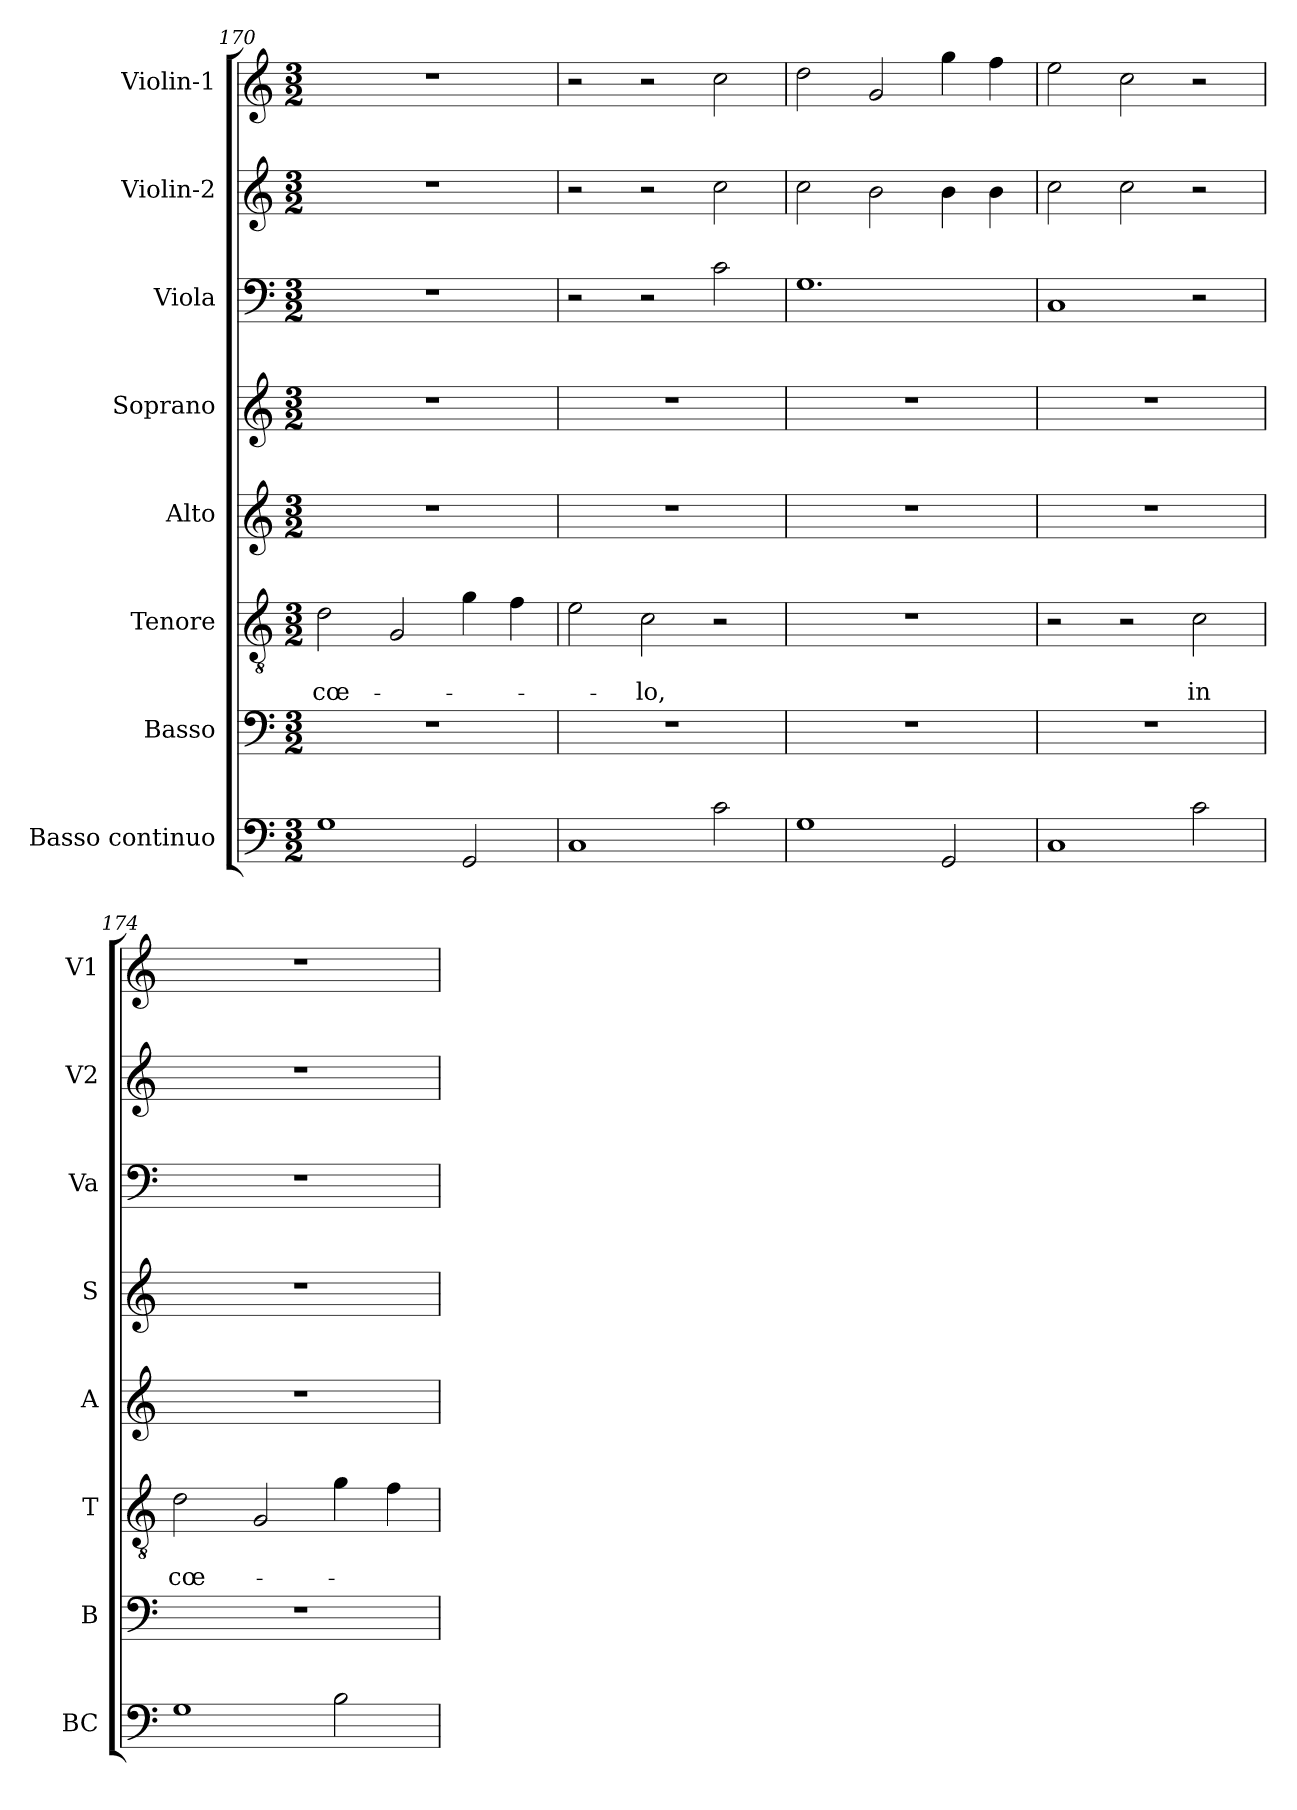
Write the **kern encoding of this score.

**kern	**kern	**kern	**text	**text	**kern	**kern	**kern	**kern	**kern
*part8	*part7	*part6	*part6	*part6	*part5	*part4	*part3	*part2	*part1
*staff8	*staff7	*staff6	*staff6	*staff6	*staff5	*staff4	*staff3	*staff2	*staff1
*I"Basso continuo	*I"Basso	*I"Tenore	*	*	*I"Alto	*I"Soprano	*I"Viola	*I"Violin-2	*I"Violin-1
*I'BC	*I'B	*I'T	*	*	*I'A	*I'S	*I'Va	*I'V2	*I'V1
*clefF4	*clefF4	*clefGv2	*	*	*clefG2	*clefG2	*clefF4	*clefG2	*clefG2
*k[]	*k[]	*k[]	*	*	*k[]	*k[]	*k[]	*k[]	*k[]
*C:	*C:	*C:	*	*	*C:	*C:	*C:	*C:	*C:
*M3/2	*M3/2	*M3/2	*	*	*M3/2	*M3/2	*M3/2	*M3/2	*M3/2
=170	=170	=170	=170	=170	=170	=170	=170	=170	=170
!	!	!	!	!LO:LY:b	!	!	!	!	!
1G	1.r	2d\	.	cœ-	1.r	1.r	1.r	1.r	1.r
.	.	2G/	.	.	.	.	.	.	.
2GG/	.	4g\	.	.	.	.	.	.	.
.	.	4f\	.	.	.	.	.	.	.
=171	=171	=171	=171	=171	=171	=171	=171	=171	=171
1C	1.r	2e\	.	.	1.r	1.r	2r	2r	2r
!	!	!	!	!LO:LY:b	!	!	!	!	!
.	.	2c\	.	-lo,	.	.	2r	2r	2r
2c\	.	2r	.	.	.	.	2c\	2cc\	2cc\
!!LO:PB:g=z
=172	=172	=172	=172	=172	=172	=172	=172	=172	=172
1G	1.r	1.r	.	.	1.r	1.r	1.G	2cc\	2dd\
.	.	.	.	.	.	.	.	2b\	2g/
2GG/	.	.	.	.	.	.	.	4b\	4gg\
.	.	.	.	.	.	.	.	4b\	4ff\
=173	=173	=173	=173	=173	=173	=173	=173	=173	=173
1C	1.r	2r	.	.	1.r	1.r	1C	2cc\	2ee\
.	.	2r	.	.	.	.	.	2cc\	2cc\
!	!	!	!	!LO:LY:b	!	!	!	!	!
2c\	.	2c\	.	in	.	.	2r	2r	2r
=174	=174	=174	=174	=174	=174	=174	=174	=174	=174
!	!	!	!	!LO:LY:b	!	!	!	!	!
1G	1.r	2d\	.	cœ-	1.r	1.r	1.r	1.r	1.r
.	.	2G/	.	.	.	.	.	.	.
2B\	.	4g\	.	.	.	.	.	.	.
.	.	4f\	.	.	.	.	.	.	.
=	=	=	=	=	=	=	=	=	=
*-	*-	*-	*-	*-	*-	*-	*-	*-	*-
